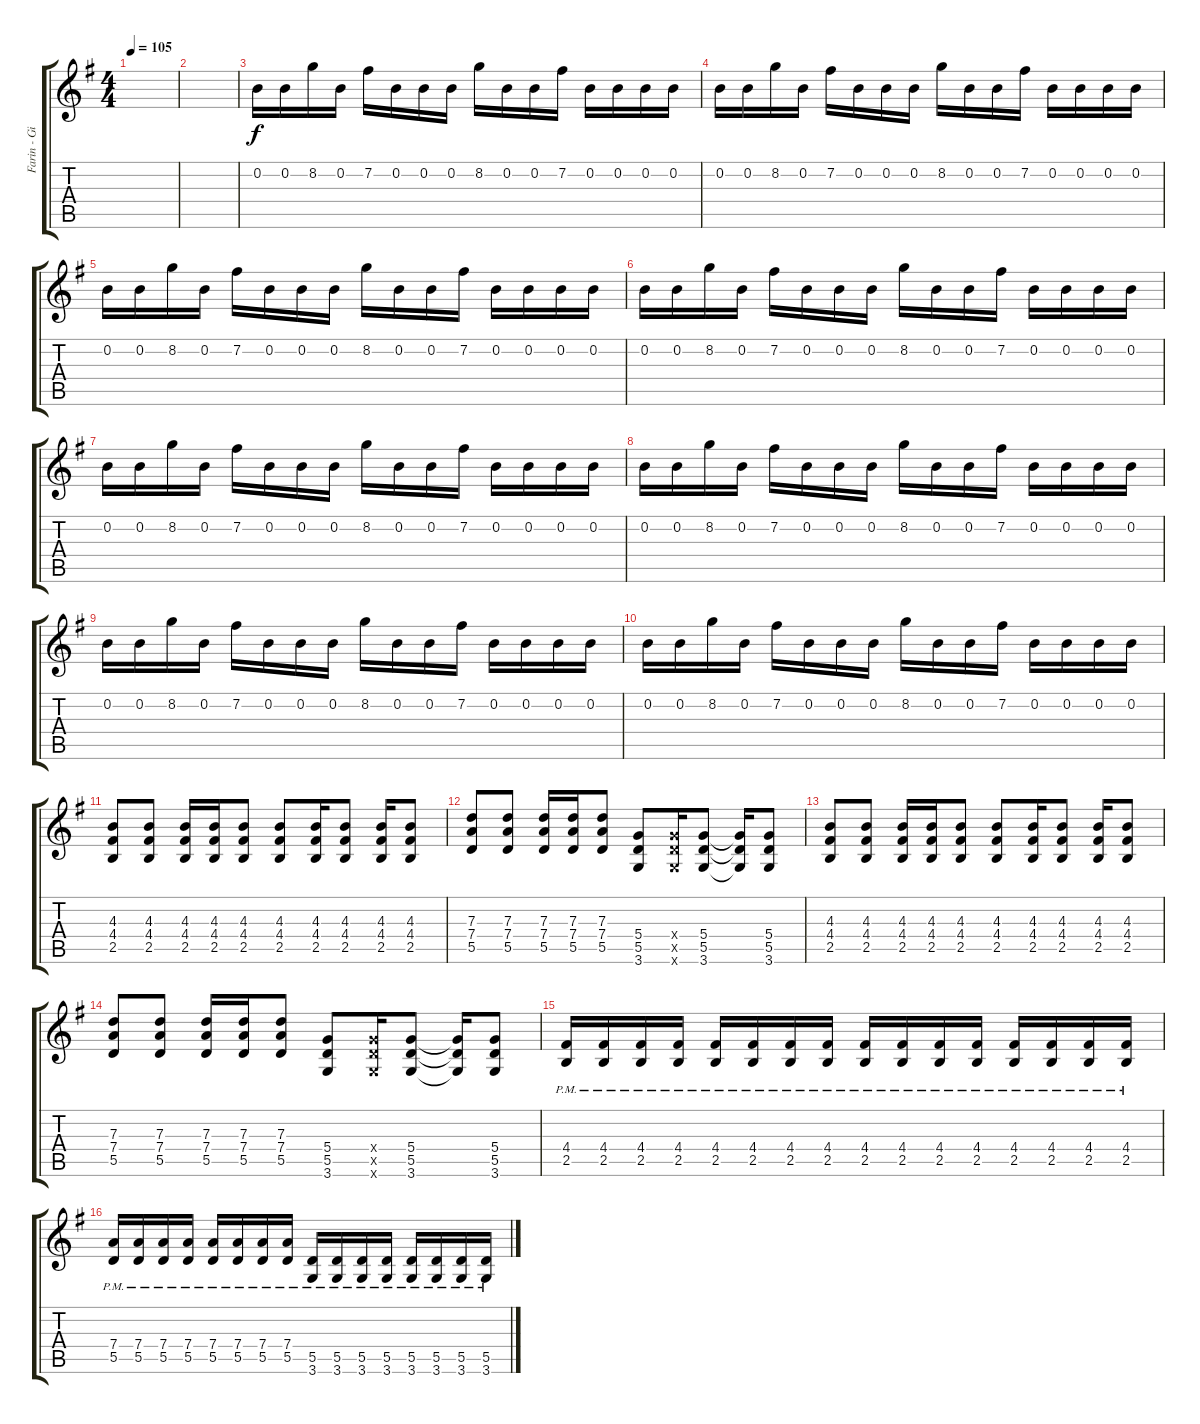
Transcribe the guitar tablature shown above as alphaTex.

\track ("Farin - Gitarre 1" "Farin - Gi") {instrument overdrivenguitar}
\staff {score tabs}
\tuning (E4 B3 G3 D3 A2 E2) {hide}
\ts (4 4)
\tempo 105
\clef g2
\ks g
|
|
0.2.16 0.2.16 8.2.16 0.2.16 7.2.16 0.2.16 0.2.16 0.2.16 8.2.16 0.2.16 0.2.16 7.2.16 0.2.16 0.2.16 0.2.16 0.2.16 |
0.2.16 0.2.16 8.2.16 0.2.16 7.2.16 0.2.16 0.2.16 0.2.16 8.2.16 0.2.16 0.2.16 7.2.16 0.2.16 0.2.16 0.2.16 0.2.16 |
0.2.16 0.2.16 8.2.16 0.2.16 7.2.16 0.2.16 0.2.16 0.2.16 8.2.16 0.2.16 0.2.16 7.2.16 0.2.16 0.2.16 0.2.16 0.2.16 |
0.2.16 0.2.16 8.2.16 0.2.16 7.2.16 0.2.16 0.2.16 0.2.16 8.2.16 0.2.16 0.2.16 7.2.16 0.2.16 0.2.16 0.2.16 0.2.16 |
0.2.16 0.2.16 8.2.16 0.2.16 7.2.16 0.2.16 0.2.16 0.2.16 8.2.16 0.2.16 0.2.16 7.2.16 0.2.16 0.2.16 0.2.16 0.2.16 |
0.2.16 0.2.16 8.2.16 0.2.16 7.2.16 0.2.16 0.2.16 0.2.16 8.2.16 0.2.16 0.2.16 7.2.16 0.2.16 0.2.16 0.2.16 0.2.16 |
0.2.16 0.2.16 8.2.16 0.2.16 7.2.16 0.2.16 0.2.16 0.2.16 8.2.16 0.2.16 0.2.16 7.2.16 0.2.16 0.2.16 0.2.16 0.2.16 |
0.2.16 0.2.16 8.2.16 0.2.16 7.2.16 0.2.16 0.2.16 0.2.16 8.2.16 0.2.16 0.2.16 7.2.16 0.2.16 0.2.16 0.2.16 0.2.16 |
(4.3 4.4 2.5).8 (4.3 4.4 2.5).8 (4.3 4.4 2.5).16 (4.3 4.4 2.5).16 (4.3 4.4 2.5).8 (4.3 4.4 2.5).8 (4.3 4.4 2.5).16 (4.3 4.4 2.5).8 (4.3 4.4 2.5).16 (4.3 4.4 2.5).8 |
(7.3 7.4 5.5).8 (7.3 7.4 5.5).8 (7.3 7.4 5.5).16 (7.3 7.4 5.5).16 (7.3 7.4 5.5).8 (5.4 5.5 3.6).8 (5.4{x} 5.5{x} 3.6{x}).16 (5.4 5.5 3.6).8 (5.4{t} 5.5{t} 3.6{t}).16 (5.4 5.5 3.6).8 |
(4.3 4.4 2.5).8 (4.3 4.4 2.5).8 (4.3 4.4 2.5).16 (4.3 4.4 2.5).16 (4.3 4.4 2.5).8 (4.3 4.4 2.5).8 (4.3 4.4 2.5).16 (4.3 4.4 2.5).8 (4.3 4.4 2.5).16 (4.3 4.4 2.5).8 |
(7.3 7.4 5.5).8 (7.3 7.4 5.5).8 (7.3 7.4 5.5).16 (7.3 7.4 5.5).16 (7.3 7.4 5.5).8 (5.4 5.5 3.6).8 (5.4{x} 5.5{x} 3.6{x}).16 (5.4 5.5 3.6).8 (5.4{t} 5.5{t} 3.6{t}).16 (5.4 5.5 3.6).8 |
(4.4{pm} 2.5{pm}).16 (4.4{pm} 2.5{pm}).16 (4.4{pm} 2.5{pm}).16 (4.4{pm} 2.5{pm}).16 (4.4{pm} 2.5{pm}).16 (4.4{pm} 2.5{pm}).16 (4.4{pm} 2.5{pm}).16 (4.4{pm} 2.5{pm}).16 (4.4{pm} 2.5{pm}).16 (4.4{pm} 2.5{pm}).16 (4.4{pm} 2.5{pm}).16 (4.4{pm} 2.5{pm}).16 (4.4{pm} 2.5{pm}).16 (4.4{pm} 2.5{pm}).16 (4.4{pm} 2.5{pm}).16 (4.4{pm} 2.5{pm}).16 |
(7.4{pm} 5.5{pm}).16 (7.4{pm} 5.5{pm}).16 (7.4{pm} 5.5{pm}).16 (7.4{pm} 5.5{pm}).16 (7.4{pm} 5.5{pm}).16 (7.4{pm} 5.5{pm}).16 (7.4{pm} 5.5{pm}).16 (7.4{pm} 5.5{pm}).16 (5.5{pm} 3.6{pm}).16 (5.5{pm} 3.6{pm}).16 (5.5{pm} 3.6{pm}).16 (5.5{pm} 3.6{pm}).16 (5.5{pm} 3.6{pm}).16 (5.5{pm} 3.6{pm}).16 (5.5{pm} 3.6{pm}).16 (5.5{pm} 3.6{pm}).16
